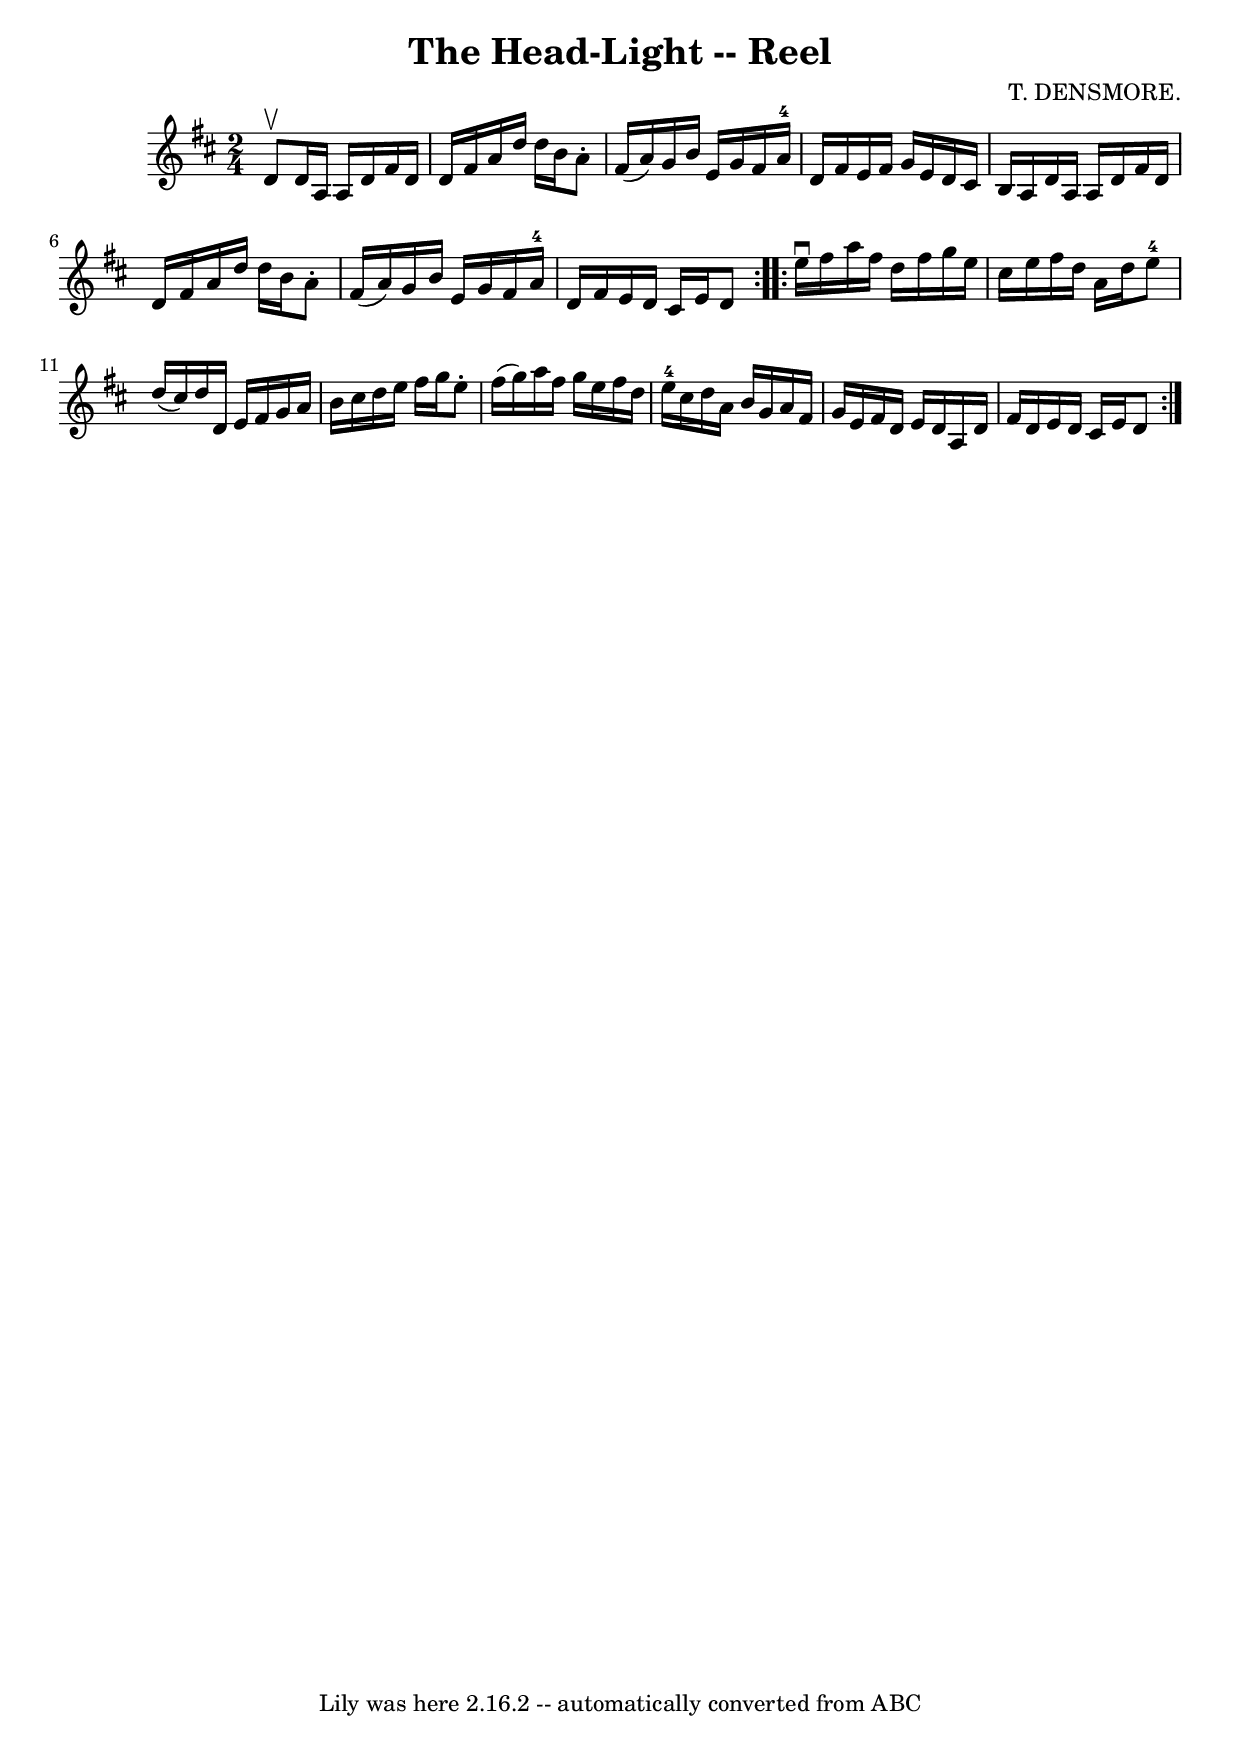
\version "2.16.2"
\include "Mammoth.ily"
\header {
  %% book = "Ryan's Mammoth Collection"
  composer = "T. DENSMORE."
  crossRefNumber = "1"
  footnotes = "\\\\393"
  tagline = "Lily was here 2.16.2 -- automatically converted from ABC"
  title = "The Head-Light -- Reel"

}
voicedefault =  {



  \repeat volta 2 {

    \time 2/4 
    \key d \major
    d'8^\upbow |
    d'16 a16 a16 d'16   
    fis'16 d'16 d'16 fis'16    |
    a'16 d''16 d''16 b'16  
    a'8-. fis'16 (a'16)   |
    g'16 b'16 e'16 g'16    
    fis'16 a'16-4 d'16 fis'16    |
    e'16 fis'16 g'16    
    e'16 d'16 cis'16 b16 a16    |
    d'16 a16 a16 d'16 
    fis'16 d'16 d'16 fis'16    |
    a'16 d''16 d''16    
    b'16 a'8-. fis'16 (a'16)   |
    g'16 b'16 e'16 g'16  
    fis'16 a'16-4 d'16 fis'16    |
    e'16 d'16 cis'16    
    e'16 d'8    
  }     
  \repeat volta 2 {
    e''16^\downbow fis''16  |
    
    a''16 fis''16 d''16 fis''16 g''16 e''16 cis''16 e''16     |
    fis''16 d''16 a'16 d''16 e''8-4 d''16 (cis''16 )   |
    d''16 d'16 e'16 fis'16 g'16 a'16 b'16    
    cis''16    |
    d''16 e''16 fis''16 g''16 e''8-. fis''16 (
    g''16)   |
    a''16 fis''16 g''16 e''16 fis''16    
    d''16 e''16-4 cis''16    |
    d''16 a'16 b'16 g'16    
    a'16 fis'16 g'16 e'16    |
    fis'16 d'16 e'16 d'16    
    a16 d'16 fis'16 d'16    |
    e'16 d'16 cis'16 e'16    
    d'8    
  }   

}

\score{
  <<

    \context Staff="default"
    {
      \voicedefault 
      
    }

  >>
  \layout {
    
  }
  \midi {
  }

}
